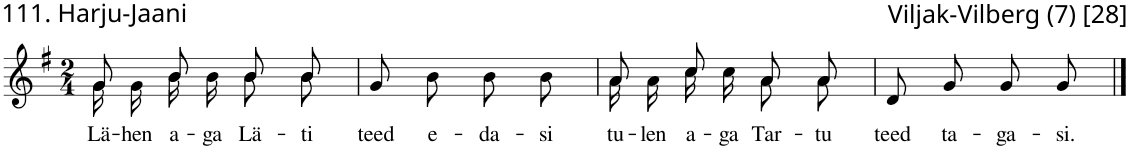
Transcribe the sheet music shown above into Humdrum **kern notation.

**kern	**text
*part1	*part1
*staff1	*staff1
*I"Voice	*
*clefG2	*
*k[f#]	*
*M2/4	*
=1	=1
*^	*
!	!	!LO:LY:b
8g/L	16g\LL	Lä-
!	!	!LO:LY:b
.	16g\J	-hen
!	!	!LO:LY:b
8b/J	16b\L	a-
!	!	!LO:LY:b
.	16b\JJ	-ga
!	!	!LO:LY:b
8b/L	8b\L	Lä-
!	!	!LO:LY:b
8b/J	8b\J	-ti
=2	=2	=2
!	!	!LO:LY:b
*v	*v	*
8g/L	teed
!	!LO:LY:b
8b/J	e-
!	!LO:LY:b
8b\L	-da-
!	!LO:LY:b
8b\J	-si
=3	=3
*^	*
!	!	!LO:LY:b
8a/L	16a\LL	tu-
!	!	!LO:LY:b
.	16a\J	-len
!	!	!LO:LY:b
8cc/J	16cc\L	a-
!	!	!LO:LY:b
.	16cc\JJ	-ga
!	!	!LO:LY:b
8a/L	8a\L	Tar-
!	!	!LO:LY:b
8a/J	8a\J	-tu
=4	=4	=4
!	!	!LO:LY:b
*v	*v	*
8d/L	teed
!	!LO:LY:b
8g/J	ta-
!	!LO:LY:b
8g/L	-ga-
!	!LO:LY:b
8g/J	-si.
==	==
*-	*-
